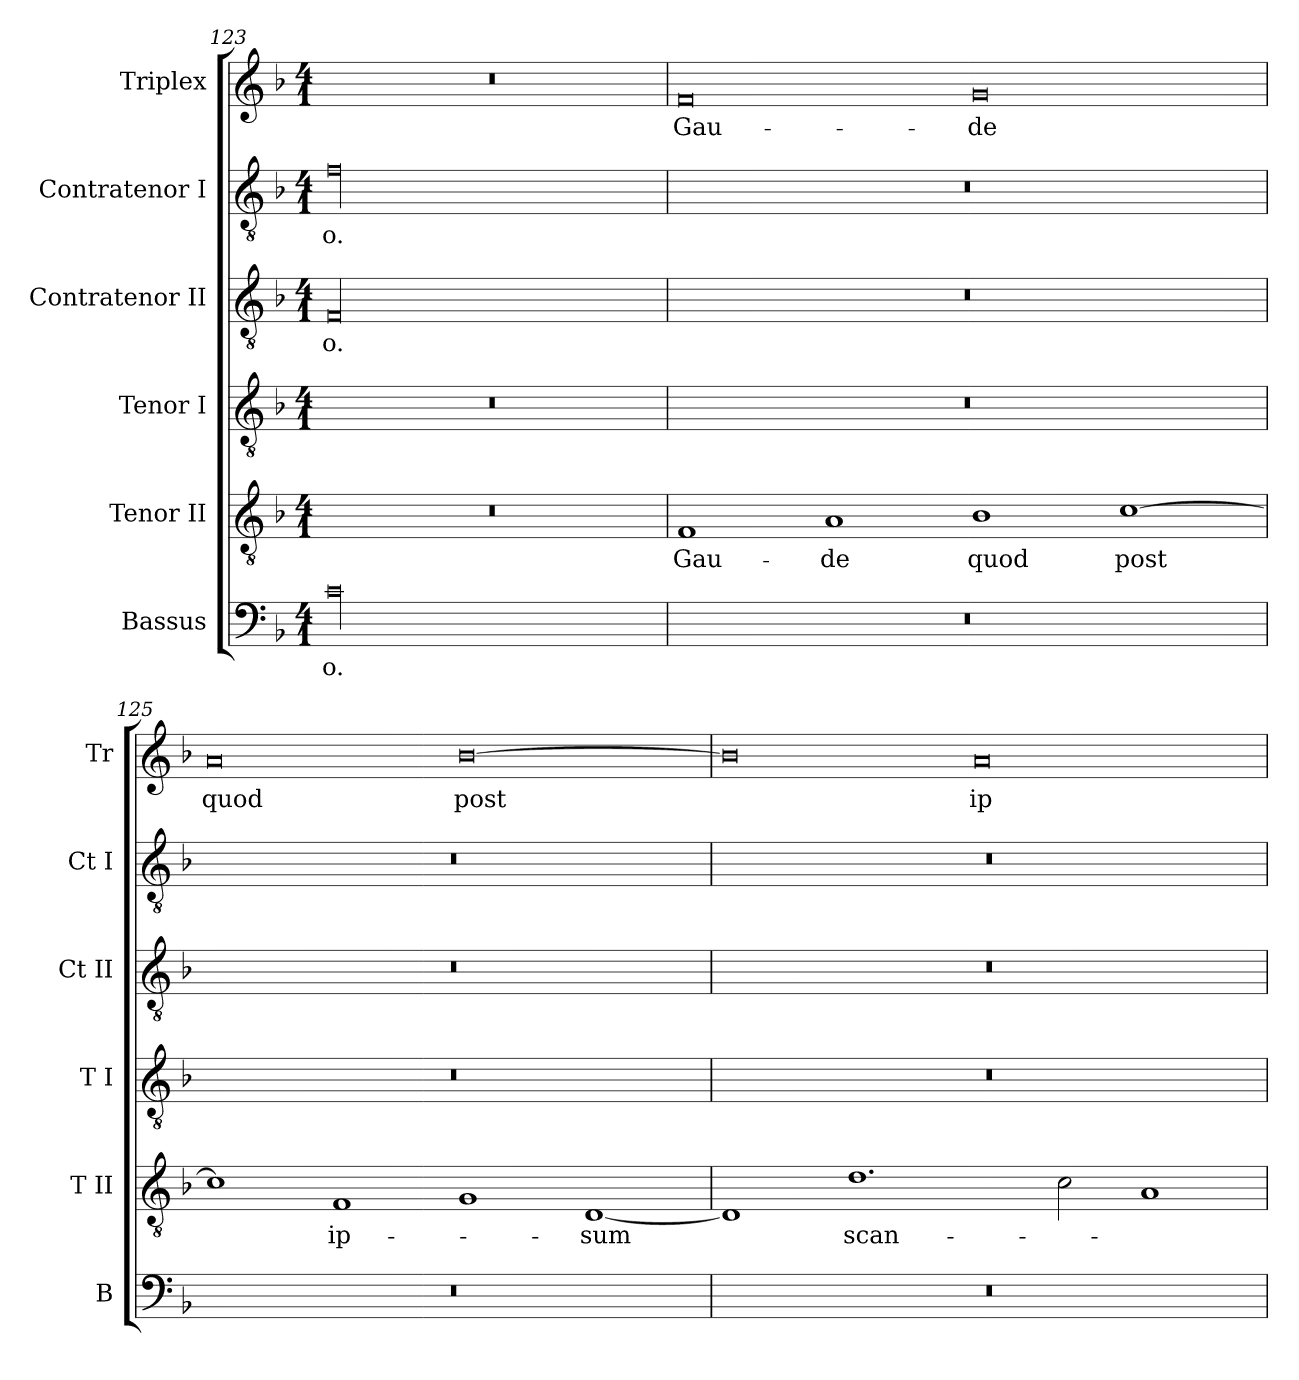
**kern	**text	**kern	**text	**kern	**kern	**text	**kern	**text	**kern	**text
*part6	*part6	*part5	*part5	*part4	*part3	*part3	*part2	*part2	*part1	*part1
*staff6	*staff6	*staff5	*staff5	*staff4	*staff3	*staff3	*staff2	*staff2	*staff1	*staff1
*I"Bassus	*	*I"Tenor II	*	*I"Tenor I	*I"Contratenor II	*	*I"Contratenor I	*	*I"Triplex	*
*I'B	*	*I'T II	*	*I'T I	*I'Ct II	*	*I'Ct I	*	*I'Tr	*
*clefF4	*	*clefGv2	*	*clefGv2	*clefGv2	*	*clefGv2	*	*clefG2	*
*	*	*ITrd7c12	*	*ITrd7c12	*ITrd7c12	*	*ITrd7c12	*	*	*
*k[b-]	*	*k[b-]	*	*k[b-]	*k[b-]	*	*k[b-]	*	*k[b-]	*
*F:	*	*F:	*	*F:	*F:	*	*F:	*	*F:	*
*M4/1	*	*M4/1	*	*M4/1	*M4/1	*	*M4/1	*	*M4/1	*
=123	=123	=123	=123	=123	=123	=123	=123	=123	=123	=123
!	!LO:LY:b:color=#000000	!LO:N:vis=1	!	!LO:N:vis=1	!	!	!	!	!	!
!	!	!	!	!	!	!LO:LY:b:color=#000000	!	!	!	!
!	!	!	!	!	!	!	!	!LO:LY:b:color=#000000	!LO:N:vis=1	!
00ci	-o.	00r	.	00r	00FFi	-o.	00Fi	-o.	00r	.
!!LO:LB:g=z
=124`	=124`	=124`	=124`	=124`	=124`	=124`	=124`	=124`	=124`	=124`
!LO:N:vis=1	!	!	!	!	!	!	!	!	!	!
!	!	!	!LO:LY:b:color=#000000	!LO:N:vis=1	!LO:N:vis=1	!	!LO:N:vis=1	!	!	!
!	!	!	!	!	!	!	!	!	!	!LO:LY:b:color=#000000
00r	.	1FFi	Gau-	00r	00r	.	00r	.	0fi	Gau-
!	!	!	!LO:LY:b:color=#000000	!	!	!	!	!	!	!
.	.	1AAi	-de	.	.	.	.	.	.	.
!	!	!	!LO:LY:b:color=#000000	!	!	!	!	!	!	!
!	!	!	!	!	!	!	!	!	!	!LO:LY:b:color=#000000
.	.	1BB-i	quod	.	.	.	.	.	0gi	-de
!	!	!	!LO:LY:b:color=#000000	!	!	!	!	!	!	!
.	.	[>1Ci	post	.	.	.	.	.	.	.
=125`	=125`	=125`	=125`	=125`	=125`	=125`	=125`	=125`	=125`	=125`
!LO:N:vis=1	!	!	!	!LO:N:vis=1	!LO:N:vis=1	!	!LO:N:vis=1	!	!	!
!	!	!	!	!	!	!	!	!	!	!LO:LY:b:color=#000000
00r	.	1Ci]	.	00r	00r	.	00r	.	0ai	quod
!	!	!	!LO:LY:b:color=#000000	!	!	!	!	!	!	!
.	.	1FFi	ip-	.	.	.	.	.	.	.
!	!	!	!	!	!	!	!	!	!	!LO:LY:b:color=#000000
.	.	1GGi	.	.	.	.	.	.	[>0b-i	post
!	!	!	!LO:LY:b:color=#000000	!	!	!	!	!	!	!
.	.	[<1DDi	-sum	.	.	.	.	.	.	.
=126`	=126`	=126`	=126`	=126`	=126`	=126`	=126`	=126`	=126`	=126`
!LO:N:vis=1	!	!	!	!LO:N:vis=1	!LO:N:vis=1	!	!LO:N:vis=1	!	!	!
00r	.	1DDi]	.	00r	00r	.	00r	.	0b-i]	.
!	!	!	!LO:LY:b:color=#000000	!	!	!	!	!	!	!
.	.	1.Di	scan-	.	.	.	.	.	.	.
!	!	!	!	!	!	!	!	!	!	!LO:LY:b:color=#000000
.	.	.	.	.	.	.	.	.	0ai	ip-
.	.	2Ci\	.	.	.	.	.	.	.	.
.	.	1AAi	.	.	.	.	.	.	.	.
=`	=`	=`	=`	=`	=`	=`	=`	=`	=`	=`
*-	*-	*-	*-	*-	*-	*-	*-	*-	*-	*-
